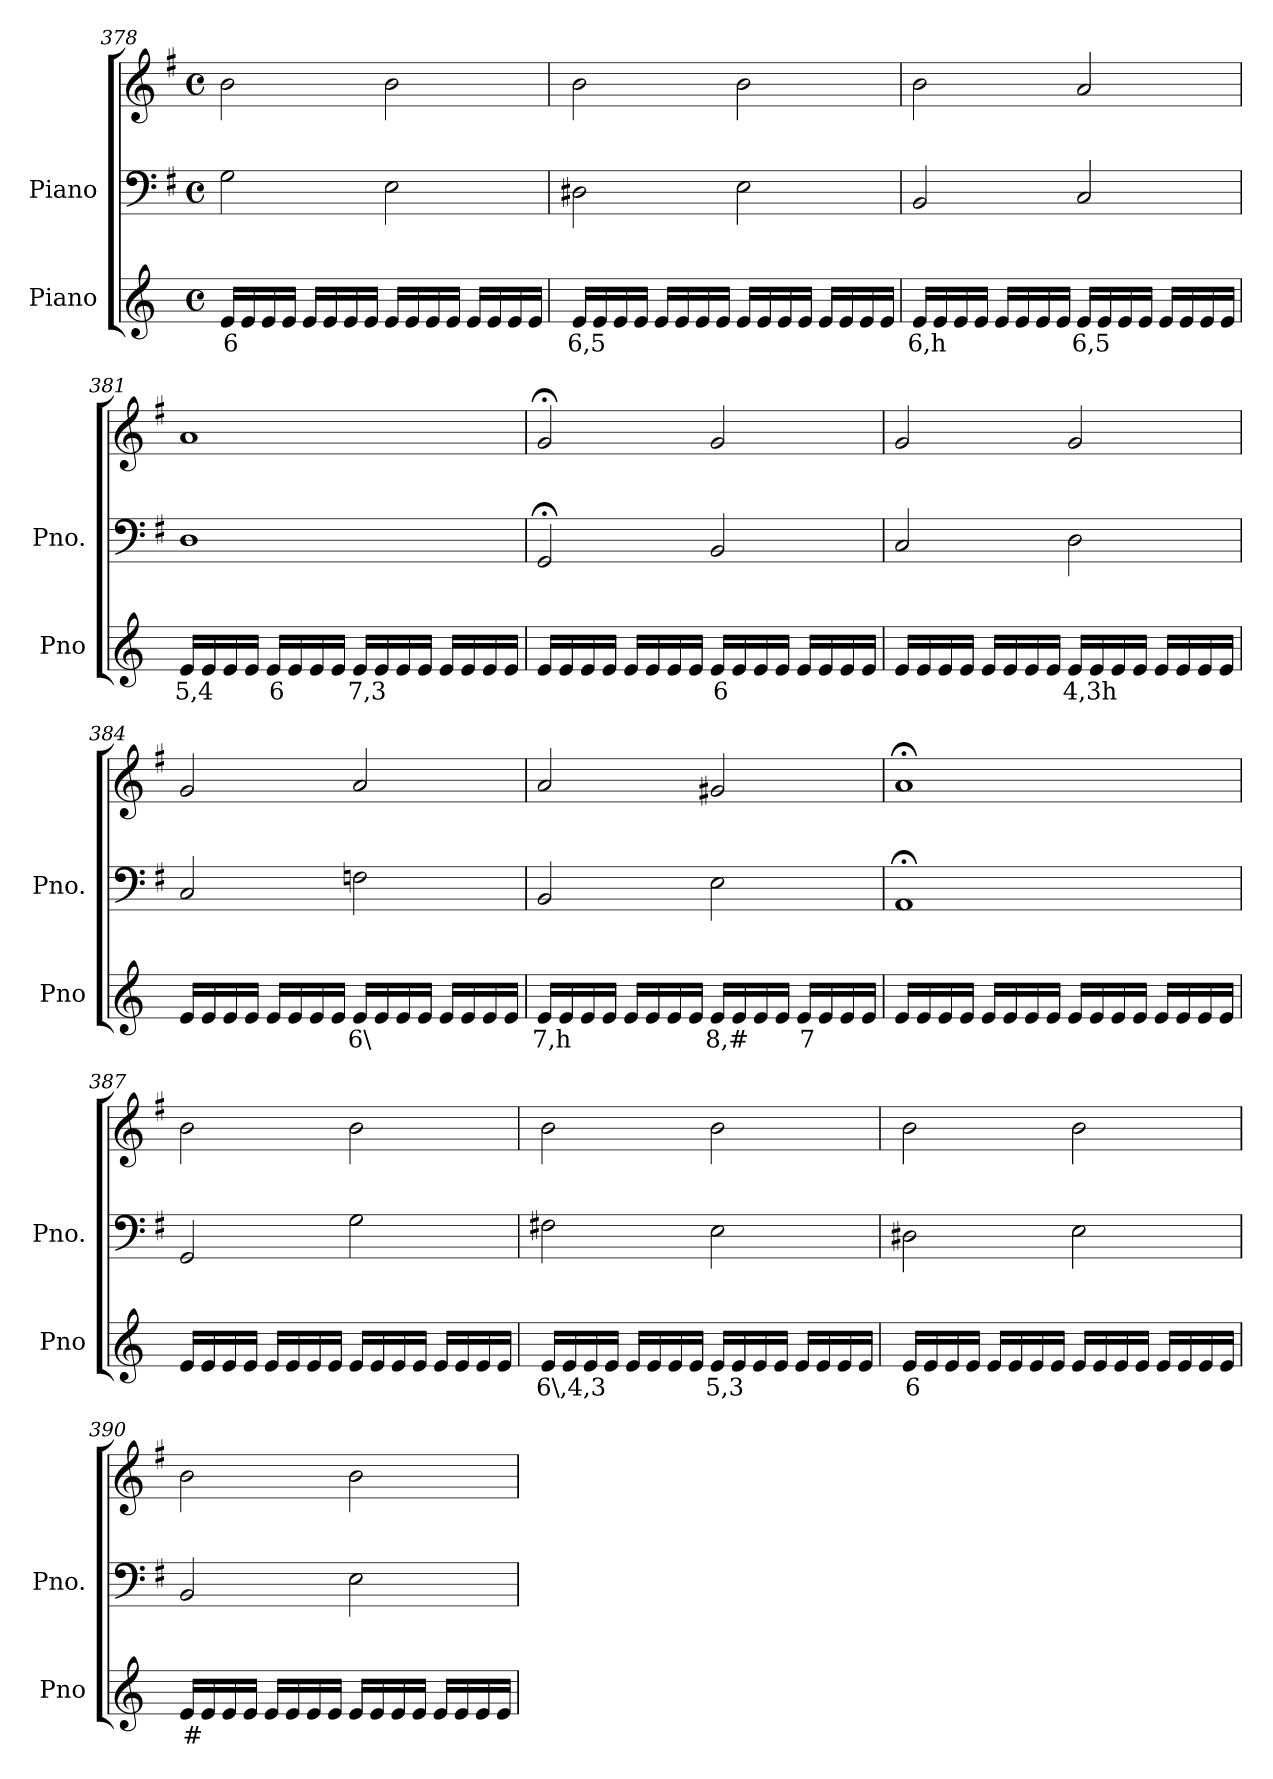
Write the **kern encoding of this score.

**kern	**text	**kern	**kern
*part2	*part2	*part1	*part1
*staff3	*staff3	*staff2	*staff1
*I"Piano	*	*I"Piano	*
*I'Pno	*	*I'Pno.	*
*clefG2	*	*clefF4	*clefG2
*k[]	*	*k[f#]	*k[f#]
*M4/4	*	*M4/4	*M4/4
*met(c)	*	*met(c)	*met(c)
=378	=378	=378	=378
!	!LO:LY:b	!	!
16e/LL	6	2G\	2b\
16e/	.	.	.
16e/	.	.	.
16e/JJ	.	.	.
16e/LL	.	.	.
16e/	.	.	.
16e/	.	.	.
16e/JJ	.	.	.
16e/LL	.	2E\	2b\
16e/	.	.	.
16e/	.	.	.
16e/JJ	.	.	.
16e/LL	.	.	.
16e/	.	.	.
16e/	.	.	.
16e/JJ	.	.	.
=379	=379	=379	=379
!	!LO:LY:b	!	!
16e/LL	6,5	2D#X\	2b\
16e/	.	.	.
16e/	.	.	.
16e/JJ	.	.	.
16e/LL	.	.	.
16e/	.	.	.
16e/	.	.	.
16e/JJ	.	.	.
16e/LL	.	2E\	2b\
16e/	.	.	.
16e/	.	.	.
16e/JJ	.	.	.
16e/LL	.	.	.
16e/	.	.	.
16e/	.	.	.
16e/JJ	.	.	.
=380	=380	=380	=380
!	!LO:LY:b	!	!
16e/LL	6,h	2BB/	2b\
16e/	.	.	.
16e/	.	.	.
16e/JJ	.	.	.
16e/LL	.	.	.
16e/	.	.	.
16e/	.	.	.
16e/JJ	.	.	.
!	!LO:LY:b	!	!
16e/LL	6,5	2C/	2a/
16e/	.	.	.
16e/	.	.	.
16e/JJ	.	.	.
16e/LL	.	.	.
16e/	.	.	.
16e/	.	.	.
16e/JJ	.	.	.
=381	=381	=381	=381
!	!LO:LY:b	!	!
16e/LL	5,4	1D	1a
16e/	.	.	.
16e/	.	.	.
16e/JJ	.	.	.
!	!LO:LY:b	!	!
16e/LL	6	.	.
16e/	.	.	.
16e/	.	.	.
16e/JJ	.	.	.
!	!LO:LY:b	!	!
16e/LL	7,3	.	.
16e/	.	.	.
16e/	.	.	.
16e/JJ	.	.	.
16e/LL	.	.	.
16e/	.	.	.
16e/	.	.	.
16e/JJ	.	.	.
=382	=382	=382	=382
16e/LL	.	2GG;</	2g;</
16e/	.	.	.
16e/	.	.	.
16e/JJ	.	.	.
16e/LL	.	.	.
16e/	.	.	.
16e/	.	.	.
16e/JJ	.	.	.
!	!LO:LY:b	!	!
16e/LL	6	2BB/	2g/
16e/	.	.	.
16e/	.	.	.
16e/JJ	.	.	.
16e/LL	.	.	.
16e/	.	.	.
16e/	.	.	.
16e/JJ	.	.	.
=383	=383	=383	=383
16e/LL	.	2C/	2g/
16e/	.	.	.
16e/	.	.	.
16e/JJ	.	.	.
16e/LL	.	.	.
16e/	.	.	.
16e/	.	.	.
16e/JJ	.	.	.
!	!LO:LY:b	!	!
16e/LL	4,3h	2D\	2g/
16e/	.	.	.
16e/	.	.	.
16e/JJ	.	.	.
16e/LL	.	.	.
16e/	.	.	.
16e/	.	.	.
16e/JJ	.	.	.
=384	=384	=384	=384
16e/LL	.	2C/	2g/
16e/	.	.	.
16e/	.	.	.
16e/JJ	.	.	.
16e/LL	.	.	.
16e/	.	.	.
16e/	.	.	.
16e/JJ	.	.	.
!	!LO:LY:b	!	!
16e/LL	6\	2Fn\	2a/
16e/	.	.	.
16e/	.	.	.
16e/JJ	.	.	.
16e/LL	.	.	.
16e/	.	.	.
16e/	.	.	.
16e/JJ	.	.	.
=385	=385	=385	=385
!	!LO:LY:b	!	!
16e/LL	7,h	2BB/	2a/
16e/	.	.	.
16e/	.	.	.
16e/JJ	.	.	.
16e/LL	.	.	.
16e/	.	.	.
16e/	.	.	.
16e/JJ	.	.	.
!	!LO:LY:b	!	!
16e/LL	8,#	2E\	2g#X/
16e/	.	.	.
16e/	.	.	.
16e/JJ	.	.	.
!	!LO:LY:b	!	!
16e/LL	7	.	.
16e/	.	.	.
16e/	.	.	.
16e/JJ	.	.	.
=386	=386	=386	=386
16e/LL	.	1AA;<	1a;<
16e/	.	.	.
16e/	.	.	.
16e/JJ	.	.	.
16e/LL	.	.	.
16e/	.	.	.
16e/	.	.	.
16e/JJ	.	.	.
16e/LL	.	.	.
16e/	.	.	.
16e/	.	.	.
16e/JJ	.	.	.
16e/LL	.	.	.
16e/	.	.	.
16e/	.	.	.
16e/JJ	.	.	.
=387	=387	=387	=387
16e/LL	.	2GG/	2b\
16e/	.	.	.
16e/	.	.	.
16e/JJ	.	.	.
16e/LL	.	.	.
16e/	.	.	.
16e/	.	.	.
16e/JJ	.	.	.
16e/LL	.	2G\	2b\
16e/	.	.	.
16e/	.	.	.
16e/JJ	.	.	.
16e/LL	.	.	.
16e/	.	.	.
16e/	.	.	.
16e/JJ	.	.	.
=388	=388	=388	=388
!	!LO:LY:b	!	!
16e/LL	6\,4,3	2F#X\	2b\
16e/	.	.	.
16e/	.	.	.
16e/JJ	.	.	.
16e/LL	.	.	.
16e/	.	.	.
16e/	.	.	.
16e/JJ	.	.	.
!	!LO:LY:b	!	!
16e/LL	5,3	2E\	2b\
16e/	.	.	.
16e/	.	.	.
16e/JJ	.	.	.
16e/LL	.	.	.
16e/	.	.	.
16e/	.	.	.
16e/JJ	.	.	.
=389	=389	=389	=389
!	!LO:LY:b	!	!
16e/LL	6	2D#X\	2b\
16e/	.	.	.
16e/	.	.	.
16e/JJ	.	.	.
16e/LL	.	.	.
16e/	.	.	.
16e/	.	.	.
16e/JJ	.	.	.
16e/LL	.	2E\	2b\
16e/	.	.	.
16e/	.	.	.
16e/JJ	.	.	.
16e/LL	.	.	.
16e/	.	.	.
16e/	.	.	.
16e/JJ	.	.	.
=390	=390	=390	=390
!	!LO:LY:b	!	!
16e/LL	#	2BB/	2b\
16e/	.	.	.
16e/	.	.	.
16e/JJ	.	.	.
16e/LL	.	.	.
16e/	.	.	.
16e/	.	.	.
16e/JJ	.	.	.
16e/LL	.	2E\	2b\
16e/	.	.	.
16e/	.	.	.
16e/JJ	.	.	.
16e/LL	.	.	.
16e/	.	.	.
16e/	.	.	.
16e/JJ	.	.	.
=	=	=	=
*-	*-	*-	*-
